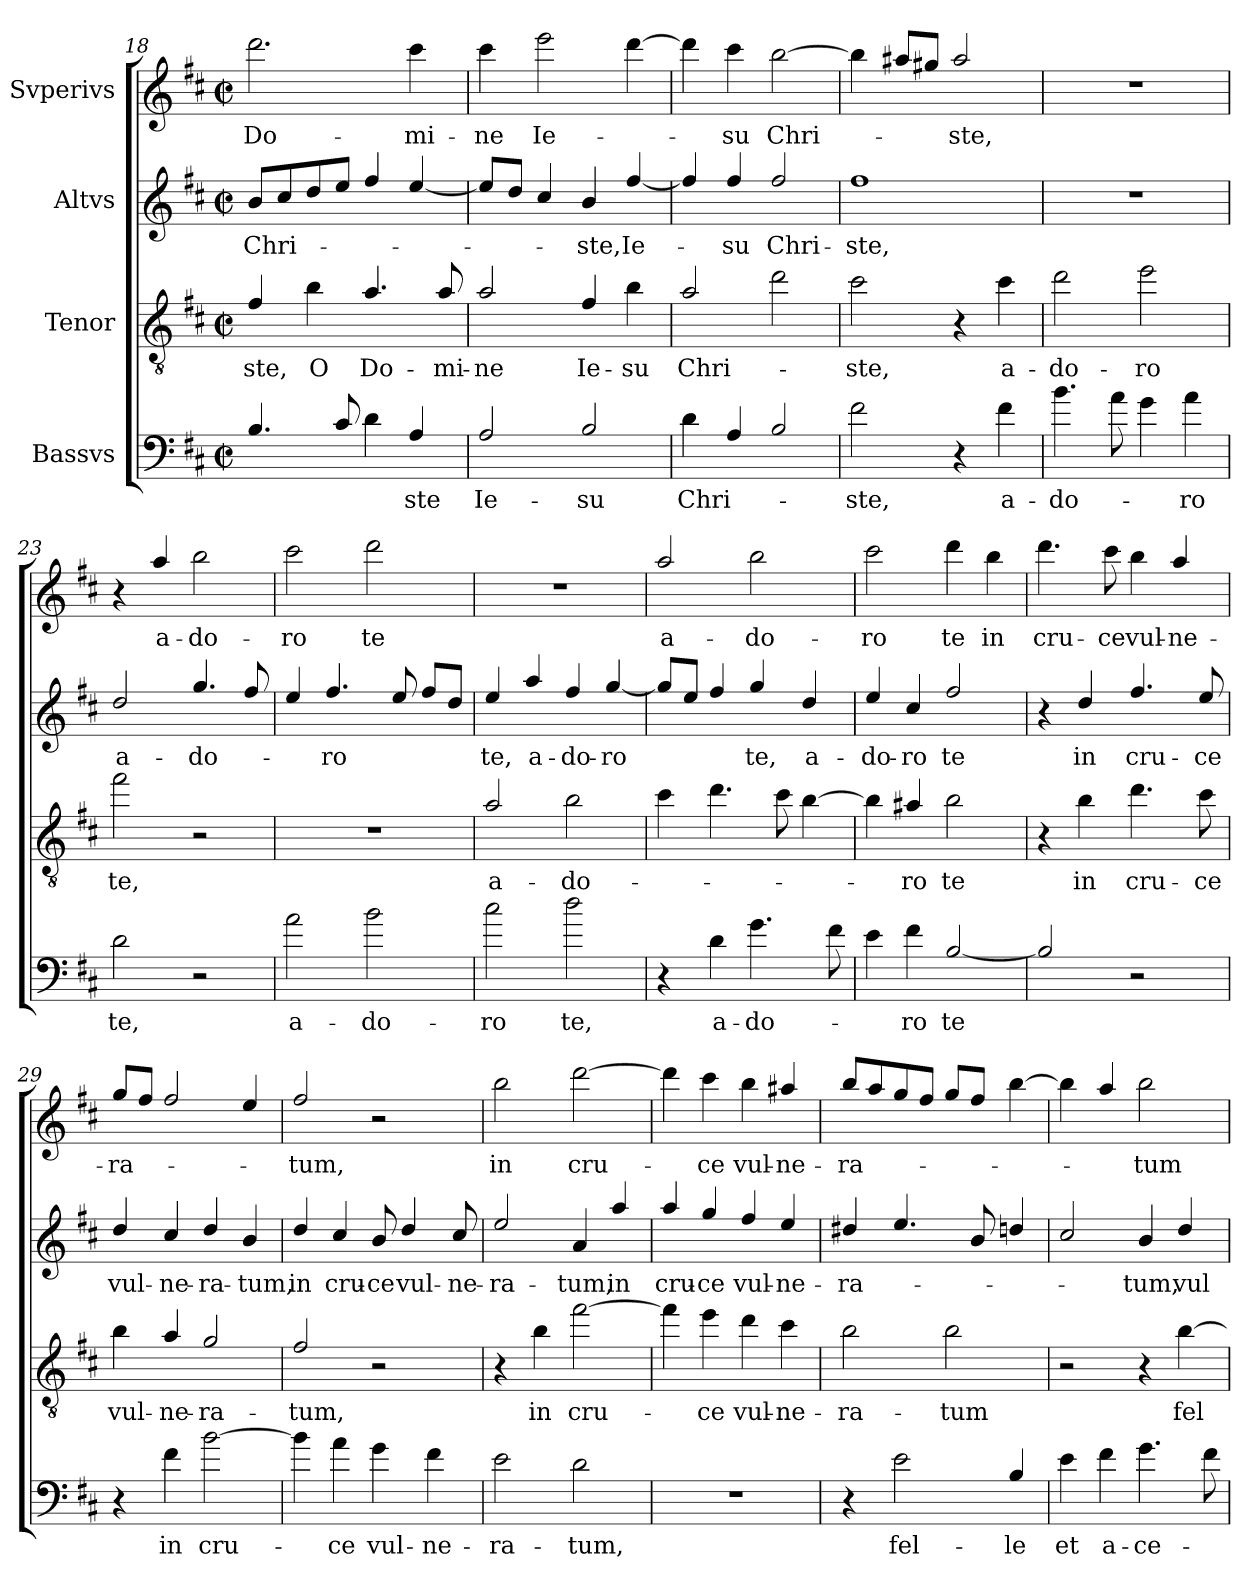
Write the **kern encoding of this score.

**kern	**text	**kern	**text	**kern	**text	**kern	**text
*part4	*part4	*part3	*part3	*part2	*part2	*part1	*part1
*staff4	*staff4	*staff3	*staff3	*staff2	*staff2	*staff1	*staff1
*I"Bassvs	*	*I"Tenor	*	*I"Altvs	*	*I"Svperivs	*
*clefF4	*	*clefGv2	*	*clefG2	*	*clefG2	*
*ITrd12c21	*	*ITrd12c21	*	*ITrd12c21	*	*ITrd12c21	*
*k[f#c#]	*	*k[f#c#]	*	*k[f#c#]	*	*k[f#c#]	*
*D:	*	*D:	*	*D:	*	*D:	*
*M2/2	*	*M2/2	*	*M2/2	*	*M2/2	*
*met(c|)	*	*met(c|)	*	*met(c|)	*	*met(c|)	*
=18	=18	=18	=18	=18	=18	=18	=18
!	!	!	!LO:LY:b	!	!LO:LY:b	!	!LO:LY:b
4.BB/	.	4F#/	-ste,	8B/L	Chri-	2.dd\	Do-
.	.	.	.	8c#/	.	.	.
!	!	!	!LO:LY:b	!	!	!	!
.	.	4B\	O	8d/	.	.	.
8C#/	.	.	.	8e/J	.	.	.
!	!	!	!LO:LY:b	!	!	!	!
4D\	.	4.A/	Do-	4f#/	.	.	.
!	!LO:LY:b	!	!	!	!	!	!LO:LY:b
4AA/	-ste	.	.	[4e/	.	4cc#\	-mi-
!	!	!	!LO:LY:b	!	!	!	!
.	.	8A/	-mi-	.	.	.	.
=19	=19	=19	=19	=19	=19	=19	=19
!	!LO:LY:b	!	!LO:LY:b	!	!	!	!LO:LY:b
2AA/	Ie-	2A/	-ne	8e/L]	.	4cc#\	-ne
.	.	.	.	8d/J	.	.	.
!	!	!	!	!	!	!	!LO:LY:b
.	.	.	.	4c#/	.	2ee\	Ie-
!	!LO:LY:b	!	!LO:LY:b	!	!LO:LY:b	!	!
2BB/	-su	4F#/	Ie-	4B/	-ste,	.	.
!	!	!	!LO:LY:b	!	!LO:LY:b	!	!
.	.	4B\	-su	[4f#/	Ie-	[4dd\	.
!!LO:PB:g=z
=20	=20	=20	=20	=20	=20	=20	=20
!	!LO:LY:b	!	!LO:LY:b	!	!	!	!
4D\	Chri-	2A/	Chri-	4f#/]	.	4dd\]	.
!	!	!	!	!	!LO:LY:b	!	!LO:LY:b
4AA/	.	.	.	4f#/	-su	4cc#\	-su
!	!	!	!	!	!LO:LY:b	!	!LO:LY:b
2BB/	.	2d\	.	2f#/	Chri-	[2b\	Chri-
=21	=21	=21	=21	=21	=21	=21	=21
!	!LO:LY:b	!	!LO:LY:b	!	!LO:LY:b	!	!
2F#\	-ste,	2c#\	-ste,	1f#	-ste,	4b\]	.
.	.	.	.	.	.	8a#X/L	.
.	.	.	.	.	.	8g#X/J	.
!	!	!	!	!	!	!	!LO:LY:b
4r	.	4r	.	.	.	2a#/	-ste,
!	!LO:LY:b	!	!LO:LY:b	!	!	!	!
4F#\	a-	4c#\	a-	.	.	.	.
=22	=22	=22	=22	=22	=22	=22	=22
!	!LO:LY:b	!	!LO:LY:b	!	!	!	!
4.B\	-do-	2d\	-do-	1r	.	1r	.
8A\	.	.	.	.	.	.	.
!	!	!	!LO:LY:b	!	!	!	!
4G\	.	2e\	-ro	.	.	.	.
!	!LO:LY:b	!	!	!	!	!	!
4A\	-ro	.	.	.	.	.	.
=23	=23	=23	=23	=23	=23	=23	=23
!	!LO:LY:b	!	!LO:LY:b	!	!LO:LY:b	!	!
2D\	te,	2f#\	te,	2d/	a-	4r	.
!	!	!	!	!	!	!	!LO:LY:b
.	.	.	.	.	.	4a/	a-
!	!	!	!	!	!LO:LY:b	!	!LO:LY:b
2r	.	2r	.	4.g/	-do-	2b\	-do-
.	.	.	.	8f#/	.	.	.
=24	=24	=24	=24	=24	=24	=24	=24
!	!LO:LY:b	!	!	!	!	!	!LO:LY:b
2A\	a-	1r	.	4e/	.	2cc#\	-ro
!	!	!	!	!	!LO:LY:b	!	!
.	.	.	.	4.f#/	-ro	.	.
!	!LO:LY:b	!	!	!	!	!	!LO:LY:b
2B\	-do-	.	.	.	.	2dd\	te
.	.	.	.	8e/	.	.	.
.	.	.	.	8f#/L	.	.	.
.	.	.	.	8d/J	.	.	.
=25	=25	=25	=25	=25	=25	=25	=25
!	!LO:LY:b	!	!LO:LY:b	!	!LO:LY:b	!	!
2c#\	-ro	2A/	a-	4e/	te,	1r	.
!	!	!	!	!	!LO:LY:b	!	!
.	.	.	.	4a/	a-	.	.
!	!LO:LY:b	!	!LO:LY:b	!	!LO:LY:b	!	!
2d\	te,	2B\	-do-	4f#/	-do-	.	.
!	!	!	!	!	!LO:LY:b	!	!
.	.	.	.	[4g/	-ro	.	.
=26	=26	=26	=26	=26	=26	=26	=26
!	!	!	!	!	!	!	!LO:LY:b
4r	.	4c#\	.	8g/L]	.	2a/	a-
.	.	.	.	8e/J	.	.	.
!	!LO:LY:b	!	!	!	!	!	!
4D\	a-	4.d\	.	4f#/	.	.	.
!	!LO:LY:b	!	!	!	!LO:LY:b	!	!LO:LY:b
4.G\	-do-	.	.	4g/	te,	2b\	-do-
.	.	8c#\	.	.	.	.	.
!	!	!	!	!	!LO:LY:b	!	!
.	.	[4B\	.	4d/	a-	.	.
8F#\	.	.	.	.	.	.	.
!!LO:LB:g=z
=27	=27	=27	=27	=27	=27	=27	=27
!	!	!	!	!	!LO:LY:b	!	!LO:LY:b
4E\	.	4B\]	.	4e/	-do-	2cc#\	-ro
!	!LO:LY:b	!	!LO:LY:b	!	!LO:LY:b	!	!
4F#\	-ro	4A#X/	-ro	4c#/	-ro	.	.
!	!LO:LY:b	!	!LO:LY:b	!	!LO:LY:b	!	!LO:LY:b
[2BB/	te	2B\	te	2f#/	te	4dd\	te
!	!	!	!	!	!	!	!LO:LY:b
.	.	.	.	.	.	4b\	in
=28	=28	=28	=28	=28	=28	=28	=28
!	!	!	!	!	!	!	!LO:LY:b
2BB/]	.	4r	.	4r	.	4.dd\	cru-
!	!	!	!LO:LY:b	!	!LO:LY:b	!	!
.	.	4B\	in	4d/	in	.	.
!	!	!	!	!	!	!	!LO:LY:b
.	.	.	.	.	.	8cc#\	-ce
!	!	!	!LO:LY:b	!	!LO:LY:b	!	!LO:LY:b
2r	.	4.d\	cru-	4.f#/	cru-	4b\	vul-
!	!	!	!	!	!	!	!LO:LY:b
.	.	.	.	.	.	4a/	-ne-
!	!	!	!LO:LY:b	!	!LO:LY:b	!	!
.	.	8c#\	-ce	8e/	-ce	.	.
=29	=29	=29	=29	=29	=29	=29	=29
!	!	!	!LO:LY:b	!	!LO:LY:b	!	!LO:LY:b
4r	.	4B\	vul-	4d/	vul-	8g/L	-ra-
.	.	.	.	.	.	8f#/J	.
!	!LO:LY:b	!	!LO:LY:b	!	!LO:LY:b	!	!
4F#\	in	4A/	-ne-	4c#/	-ne-	2f#/	.
!	!LO:LY:b	!	!LO:LY:b	!	!LO:LY:b	!	!
[2B\	cru-	2G/	-ra-	4d/	-ra-	.	.
!	!	!	!	!	!LO:LY:b	!	!
.	.	.	.	4B/	-tum,	4e/	.
=30	=30	=30	=30	=30	=30	=30	=30
!	!	!	!LO:LY:b	!	!LO:LY:b	!	!LO:LY:b
4B\]	.	2F#/	-tum,	4d/	in	2f#/	-tum,
!	!LO:LY:b	!	!	!	!LO:LY:b	!	!
4A\	-ce	.	.	4c#/	cru-	.	.
!	!LO:LY:b	!	!	!	!LO:LY:b	!	!
4G\	vul-	2r	.	8B/	-ce	2r	.
!	!	!	!	!	!LO:LY:b	!	!
.	.	.	.	4d/	vul-	.	.
!	!LO:LY:b	!	!	!	!	!	!
4F#\	-ne-	.	.	.	.	.	.
!	!	!	!	!	!LO:LY:b	!	!
.	.	.	.	8c#/	-ne-	.	.
=31	=31	=31	=31	=31	=31	=31	=31
!	!LO:LY:b	!	!	!	!LO:LY:b	!	!LO:LY:b
2E\	-ra-	4r	.	2e/	-ra-	2b\	in
!	!	!	!LO:LY:b	!	!	!	!
.	.	4B\	in	.	.	.	.
!	!LO:LY:b	!	!LO:LY:b	!	!LO:LY:b	!	!LO:LY:b
2D\	-tum,	[2f#\	cru-	4A/	-tum,	[2dd\	cru-
!	!	!	!	!	!LO:LY:b	!	!
.	.	.	.	4a/	in	.	.
=32	=32	=32	=32	=32	=32	=32	=32
!	!	!	!	!	!LO:LY:b	!	!
1r	.	4f#\]	.	4a/	cru-	4dd\]	.
!	!	!	!LO:LY:b	!	!LO:LY:b	!	!LO:LY:b
.	.	4e\	-ce	4g/	-ce	4cc#\	-ce
!	!	!	!LO:LY:b	!	!LO:LY:b	!	!LO:LY:b
.	.	4d\	vul-	4f#/	vul-	4b\	vul-
!	!	!	!LO:LY:b	!	!LO:LY:b	!	!LO:LY:b
.	.	4c#\	-ne-	4e/	-ne-	4a#X/	-ne-
!!LO:LB:g=z
=33	=33	=33	=33	=33	=33	=33	=33
!	!	!	!LO:LY:b	!	!LO:LY:b	!	!LO:LY:b
4r	.	2B\	-ra-	4d#X/	-ra-	8b/L	-ra-
.	.	.	.	.	.	8a/	.
!	!LO:LY:b	!	!	!	!	!	!
2E\	fel-	.	.	4.e/	.	8g/	.
.	.	.	.	.	.	8f#/J	.
!	!	!	!LO:LY:b	!	!	!	!
.	.	2B\	-tum	.	.	8g/L	.
.	.	.	.	8B/	.	8f#/J	.
!	!LO:LY:b	!	!	!	!	!	!
4BB/	-le	.	.	4dn/	.	[4b\	.
=34	=34	=34	=34	=34	=34	=34	=34
!	!LO:LY:b	!	!	!	!	!	!
4E\	et	2r	.	2c#/	.	4b\]	.
!	!LO:LY:b	!	!	!	!	!	!
4F#\	a-	.	.	.	.	4a/	.
!	!LO:LY:b	!	!	!	!LO:LY:b	!	!LO:LY:b
4.G\	-ce-	4r	.	4B/	-tum,	2b\	-tum
!	!	!	!LO:LY:b	!	!LO:LY:b	!	!
.	.	[4B\	fel-	4d/	vul-	.	.
8F#\	.	.	.	.	.	.	.
=	=	=	=	=	=	=	=
*-	*-	*-	*-	*-	*-	*-	*-
